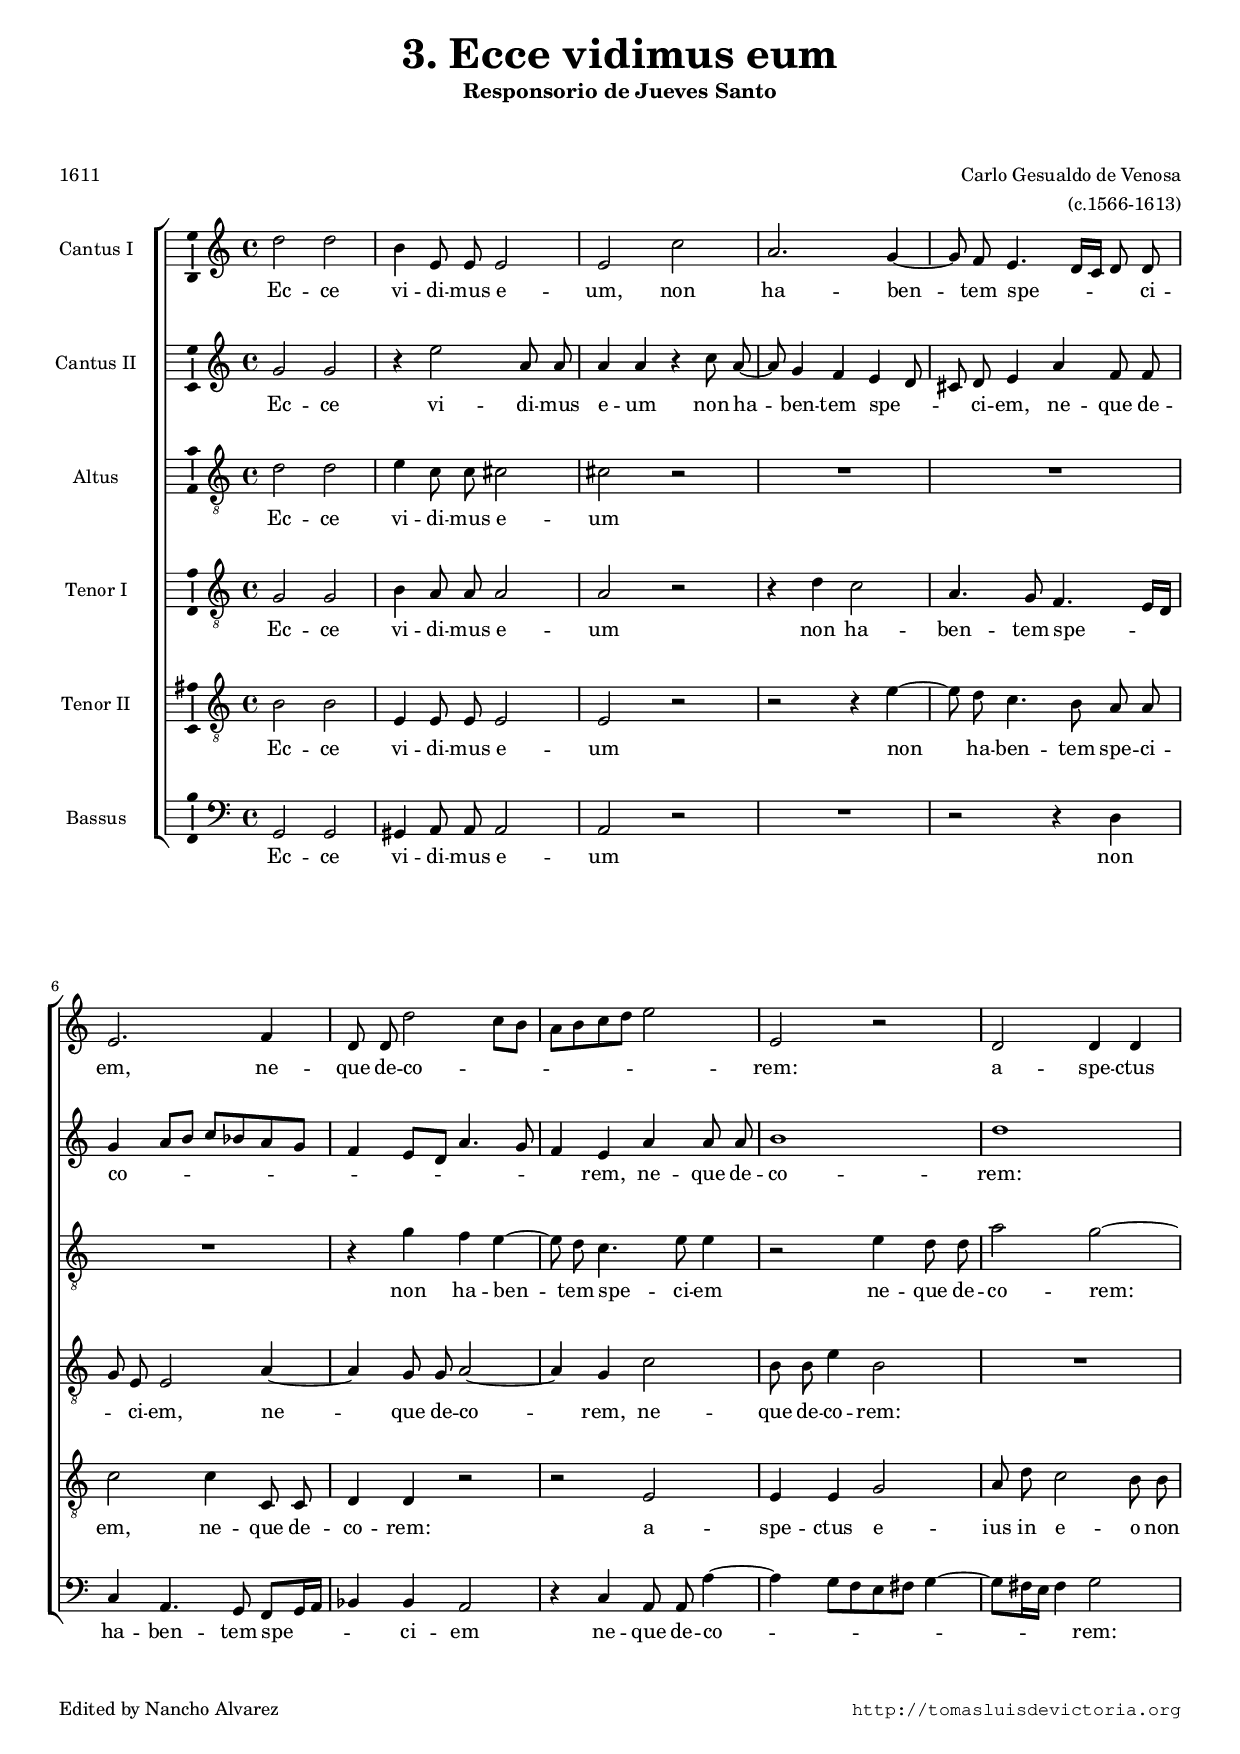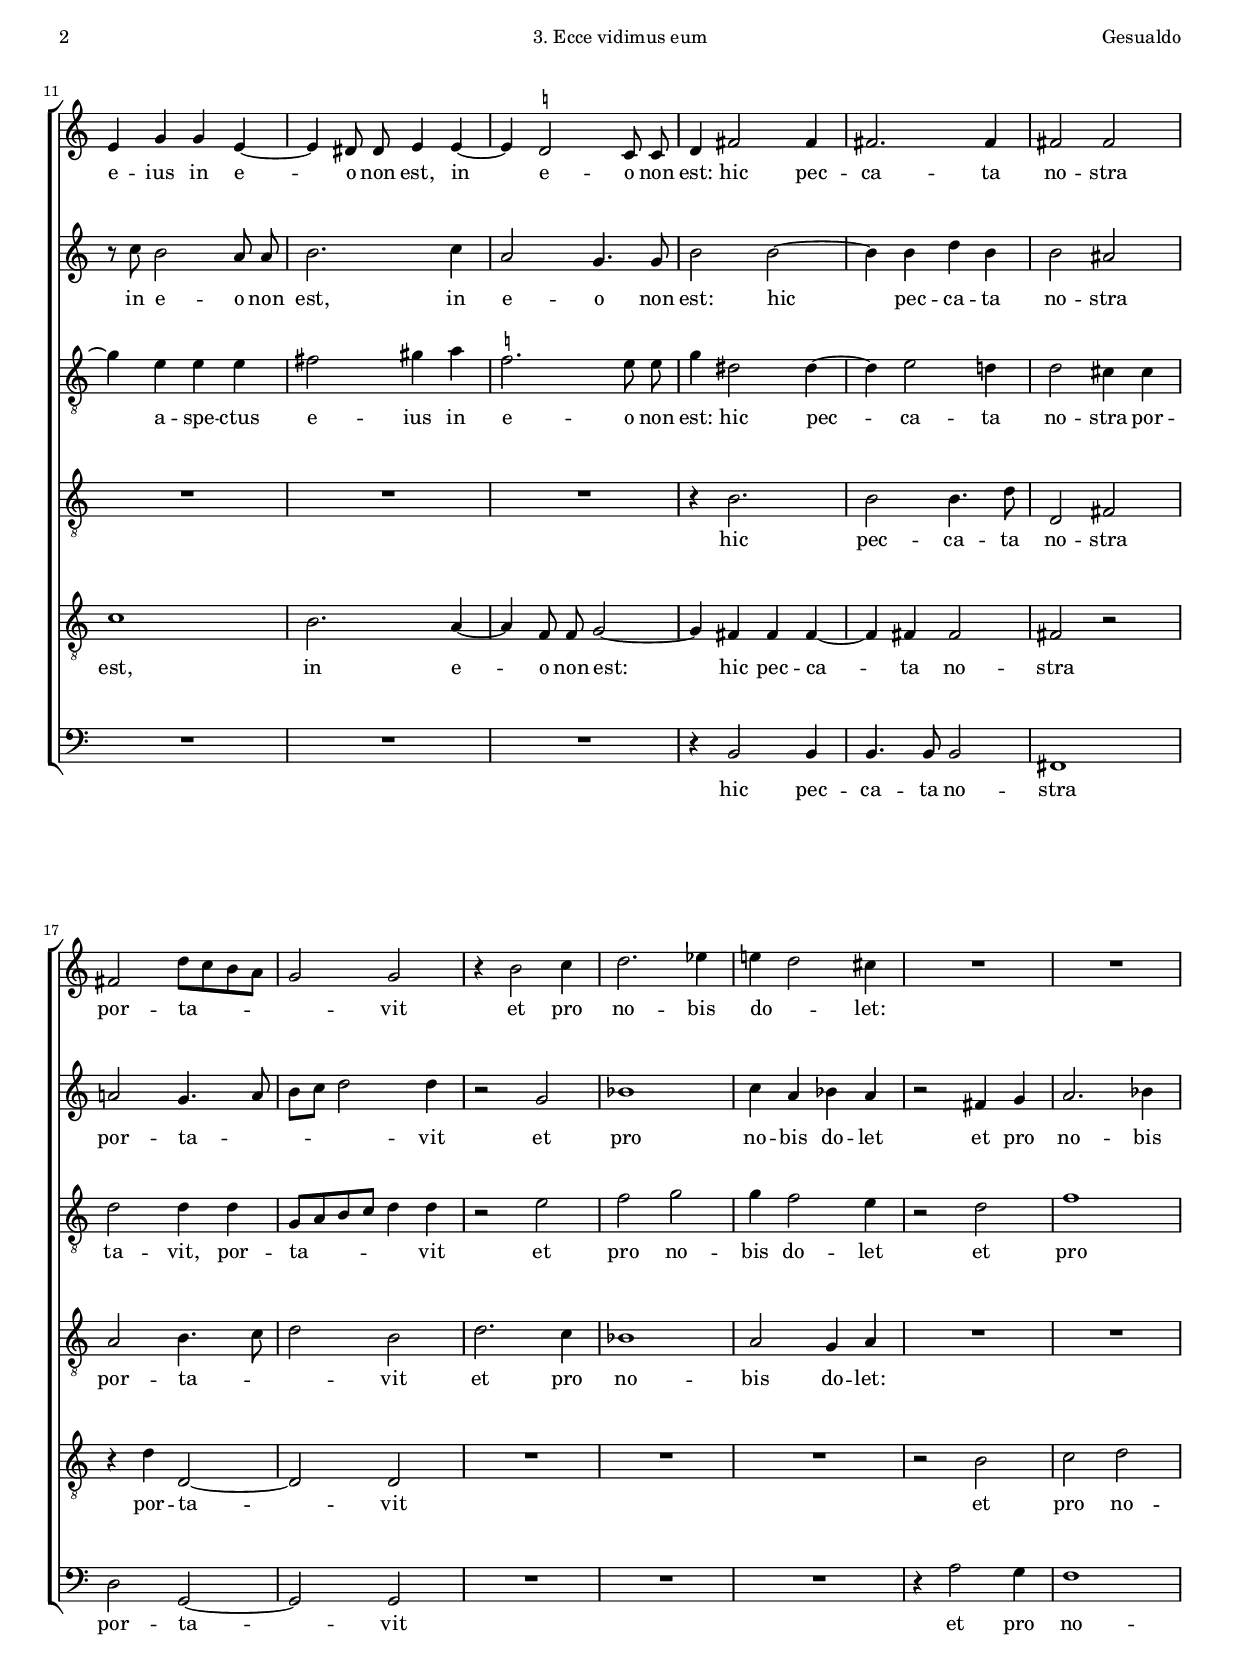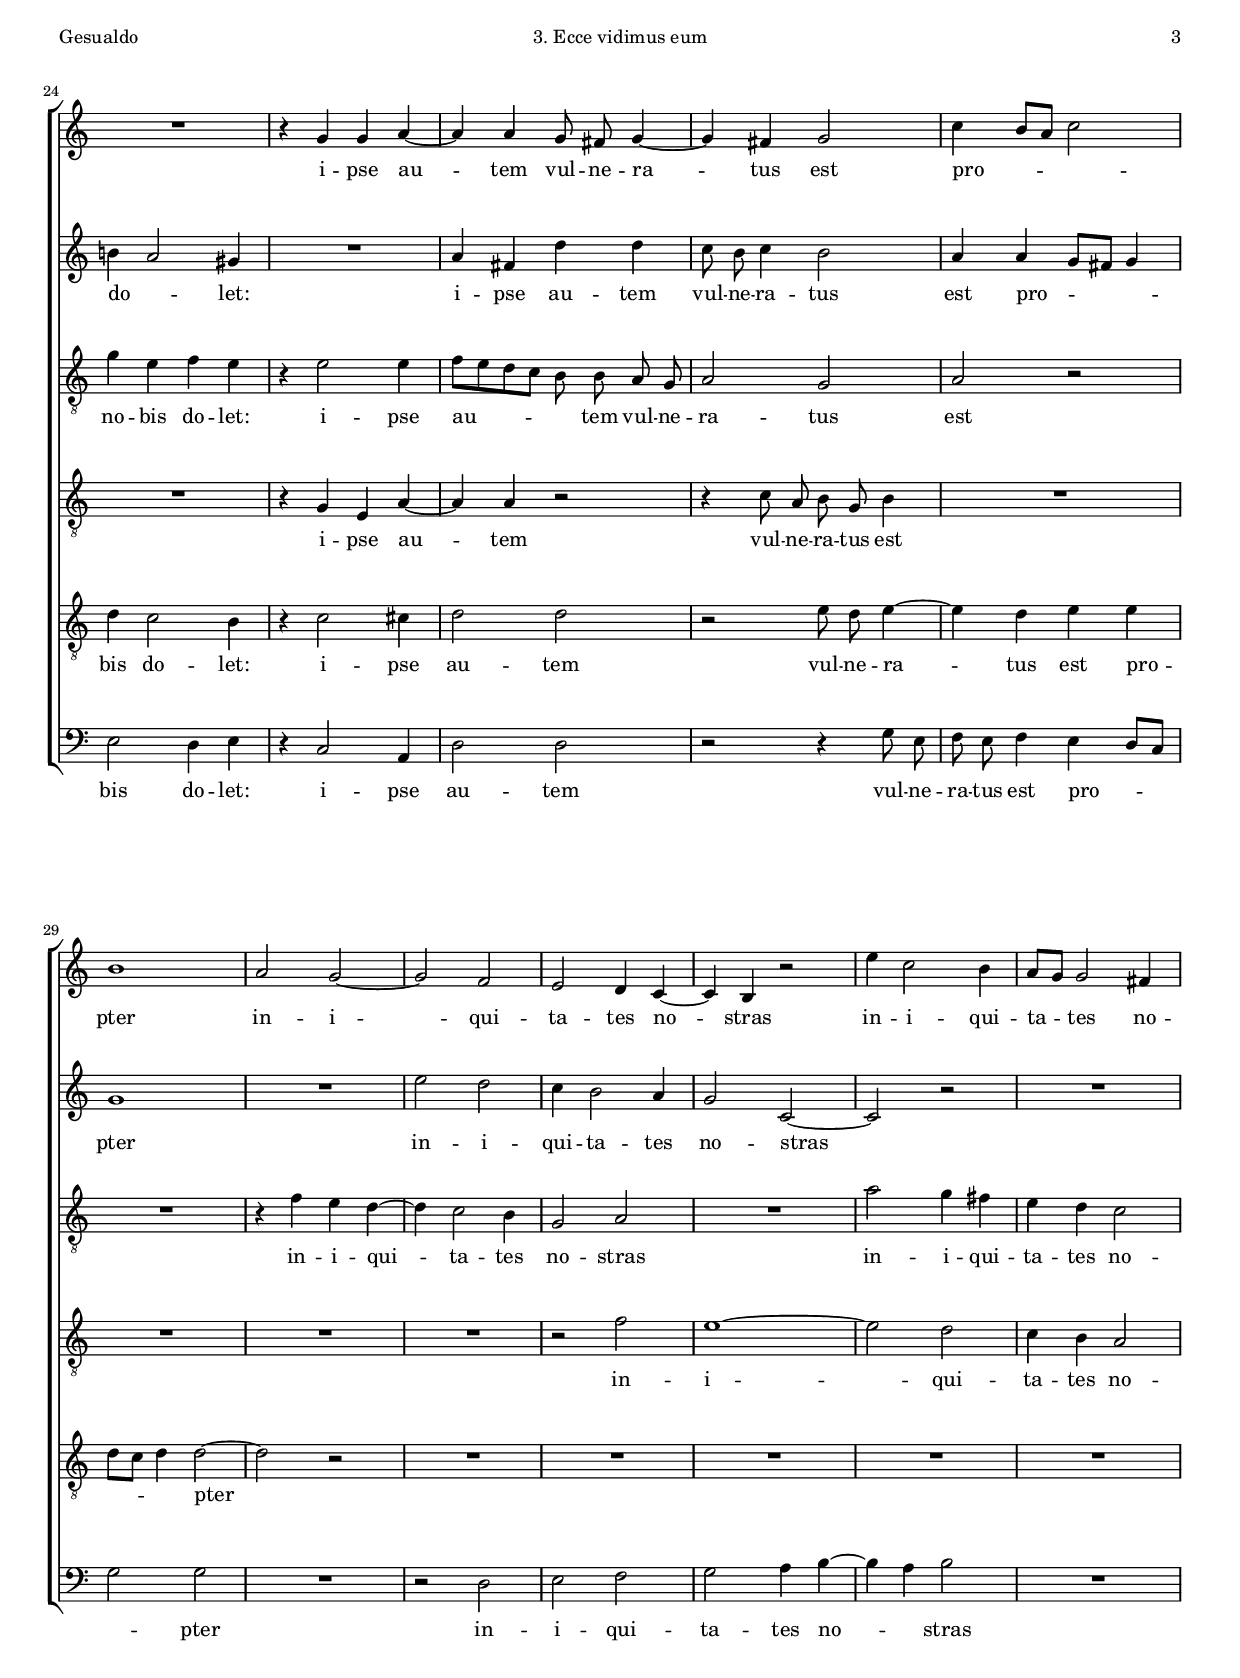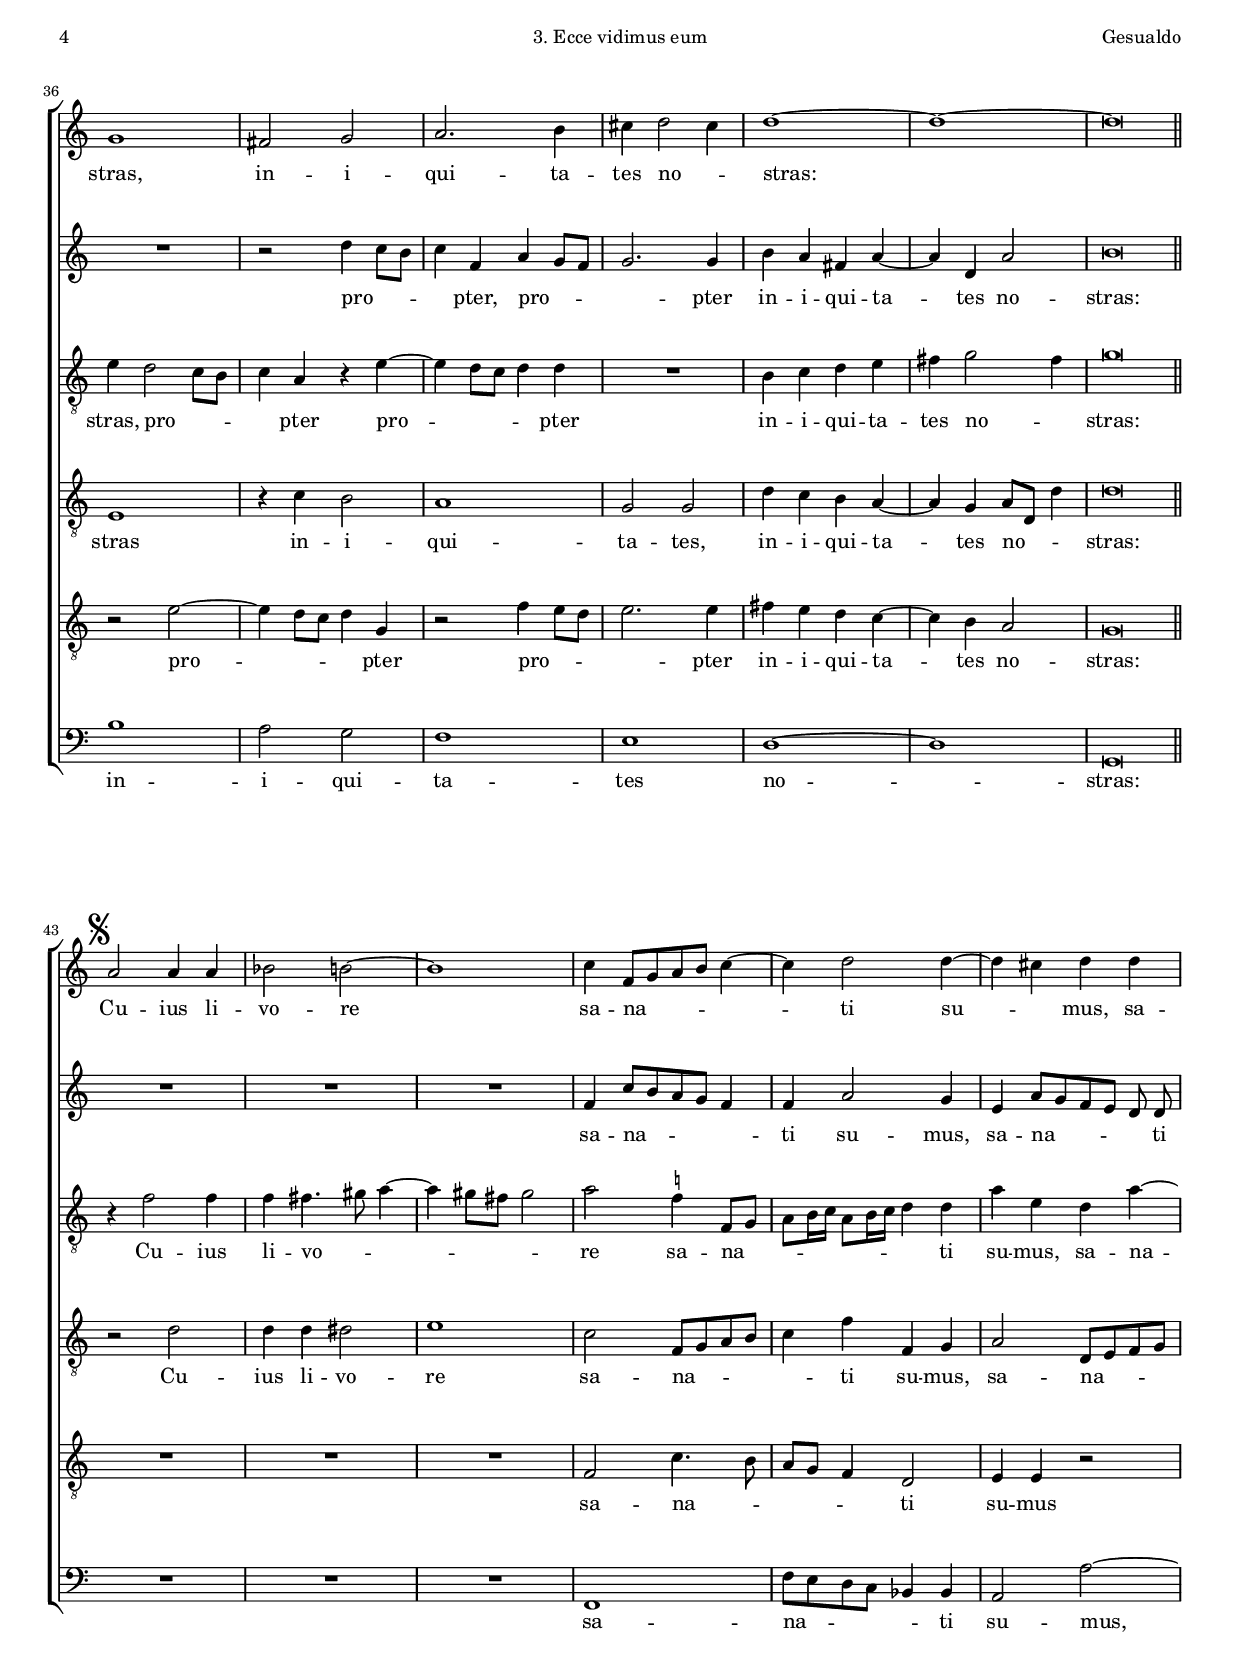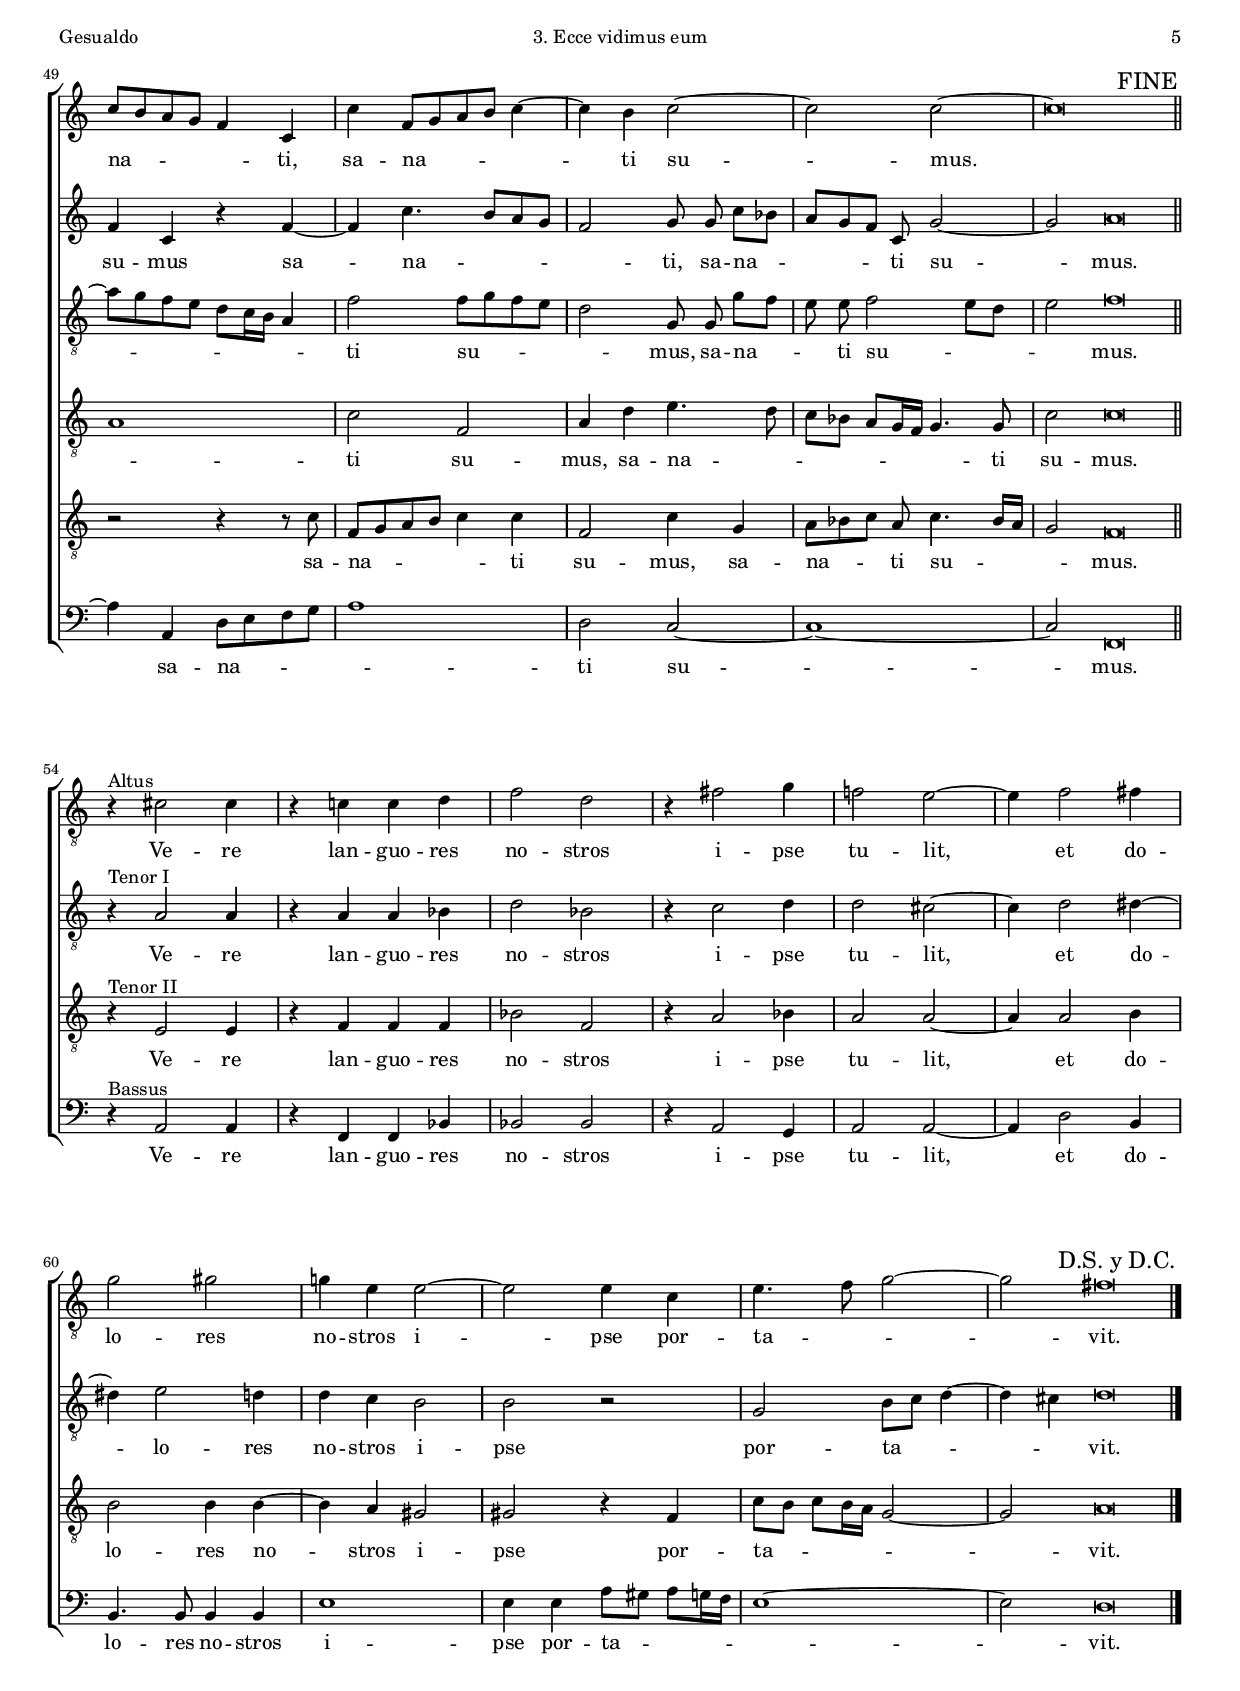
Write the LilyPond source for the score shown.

\version "2.18.0"

#(set-default-paper-size "a4")
#(set-global-staff-size 16.1)
#(ly:set-option 'point-and-click #f)
%mobile -s13.5 -i1.5

mtempo={\tempo 4 = 100}
mtempob={\tempo 4 = 50}
ss=\once \set suggestAccidentals = ##t
mt=#(define-music-function (parser location offset) (number?) ; move lyric text
      #{ \once \override LyricText.X-offset = -$offset #})


htitle="3. Ecce vidimus eum"
hcomposer="Gesualdo"

\header {
	title=\markup{\fontsize #3 "3. Ecce vidimus eum"}
	subtitle=\markup {"Responsorio de Jueves Santo"}
	subsubtitle=\markup{\null \vspace #2 }
	composer=\markup{\right-column{ "Carlo Gesualdo de Venosa"  "(c.1566-1613)"}}
        pdfauthor=\composer
	poet="1611"
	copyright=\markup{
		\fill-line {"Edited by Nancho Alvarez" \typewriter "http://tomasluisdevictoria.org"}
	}
%	tagline=""
}


global={\key c \major \time 4/4 \skip 1*42 \bar "||" \break
				\skip 1*11 \bar "||" \break
				\skip 1*11 \bar "|." }


cantus=\relative c''{
        d2 d
        b4 e,8 e e2
        e c'
        a2. g4 ~
        g8 f e4. d16[ c] d8 d
        e2. f4
        d8 d d'2 c8[ b]
        a[ b c d] e2
        e,2 r
        d2 d4 d
        e g g e ~
        e dis8 dis e4 e ~
        e \ss d!2 c8 c
        d4 fis2 fis4
        fis2. fis4
        fis2 fis
        fis2 d'8[ c b a]
        g2 g
        r4 b2 c4
        d2. ees4
        e!4 d2 cis4
        R1*3
        r4 g g a ~
        a4 a g8 fis g4 ~
        g fis g2
        c4 b8[ a] c2
        b1
        a2 g ~
        g f
        e d4 c ~
        c b r2
        e'4 c2 b4
        a8[ g] g2 fis4
        g1
        fis2 g
        a2. b4
        cis4 d2 cis4
        d1 ~
        d ~
        d\breve*1/2
        \mark \markup { \musicglyph #"scripts.segno" }
	a2 a4 a
        bes2 b ~
        b1
        c4 f,8[ g a b] c4 ~
        c d2 d4 ~
        d cis d d
        c8[ b a g] f4 c
        c' f,8[ g a b] c4 ~
        c b c2 ~
        c c ~
        c\breve*1/2
	\override Score.RehearsalMark.self-alignment-X = #right
	\override Score.RehearsalMark.break-visibility = #'#(#t #t #f)
	\mark \markup{"FINE"}
	R1*11
        \mark \markup{"D.S. y D.C."}
}

cantusdos=\relative c''{
	g2 g
	r4 e'2 a,8 a
	a4 a r c8 a ~
	a8 g4 f e d8
	cis8 d e4 a f8 f
	g4 a8[ b] c[ bes a g]
	f4 e8[ d] a'4. g8
	f4 e a a8 a
	b1
	d1
	r8 c b2 a8 a
	b2. c4
	a2 g4. g8
	b2 b ~
	b4 b d b
	b2 ais
	a!2 g4. a8
	b[ c] d2 d4
	r2 g,2
	bes1
	c4 a bes a
	r2 fis4 g
	a2. bes4
	b!4 a2 gis4
	R1
	a4 fis d'4 d
	c8 b c4 b2
	a4 a g8[ fis] g4
	g1
	R1
	e'2 d
	c4 b2 a4
	g2 c, ~
	c r
	R1*2
	r2 d'4 c8[ b]
	c4 f, a g8[ f]
	g2. g4
	b a fis a ~
	a d, a'2
	b\breve*1/2
	R1*3
	f4 c'8[ b a g] f4
	f a2 g4
	e a8[ g f e] d8 d
	f4 c r f ~
	f c'4. b8[ a g]
	f2 g8 g c8[ bes]
	a8[ g f] c g'2 ~
	g \mtempob a\breve*1/4
	\mtempo
	R1*11
}

altus=\relative c'{
	d2 d
	e4 c8 c cis2
	cis r
	R1*3
	r4 g' f e ~
	e8 d c4. e8 e4
	r2 e4 d8 d
	a'2 g ~
	g4 e e e
	fis2 gis4 a
	\ss f!2. e8 e 
	g4 dis2 dis4 ~
	dis e2 d4
	d2 cis4 cis
	d2 d4 d
	g,8[ a b c] d4 d
	r2 e
	f2 g
	g4 f2 e4
	r2 d
	f1
	g4 e f e
	r4 e2 e4
	f8[ e d c] b8 b a g
	a2 g
	a r
	R1
	r4 f' e d ~
	d c2 b4
	g2 a
	R1
	a'2 g4 fis
	e d c2
	e4 d2 c8[ b]
	c4 a r e' ~
	e d8[ c] d4 d
	R1
	b4 c d e
	fis4 g2 fis4
	g\breve*1/2
	r4 f2 f4
	f4 fis4. gis8 a4 ~
	a gis8[ fis] gis2
	a2 \ss f!4 f,8[ g]
	a[ b16 c] a8[ b16 c] d4 d
	a' e d a' ~
	a8[ g f e] d[ c16 b] a4
	f'2 f8[ g f e]
	d2 g,8 g g'[ f]
	e8 e f2 e8[ d] 
	e2 f\breve*1/4
	s4*0^\markup{"Altus"}
	r4 cis2 cis4
	r4 c!4 c d
	f2 d
	r4 fis2 g4
	f!2 e ~
	e4 f2 fis4
	g2 gis2
	g!4 e e2 ~
	e e4 c
	e4. f8 g2 ~
	g \mtempob fis\breve*1/4
}

tenor=\relative c'{
	g2 g
	b4 a8 a a2
	a2 r
	r4 d c2
	a4. g8 f4. e16[ d]
	g8 e e2 a4 ~
	a g8 g a2 ~
	a4 g c2
	b8 b e4 b2
	R1*4
	r4 b2.
	b2 b4. d8
	d,2 fis
	a b4. c8
	d2 b
	d2. c4
	bes1
	a2 g4 a
	R1*3
	r4 g e a ~
	a a r2
	r4 c8 a b g b4
	R1*4
	r2 f'2
	e1 ~
	e2 d
	c4 b a2
	e1
	r4 c'4 b2
	a1
	g2 g
	d'4 c b a ~
	a g a8[ d,] d'4
	d\breve*1/2
	r2 d
	d4 d dis2
	e1
	c2 f,8[ g a b]
	c4 f f, g
	a2 d,8[ e f g]
	a1
	c2 f,
	a4 d e4. d8
	c8[ bes] a8[ g16 f] g4. g8
	c2 c\breve*1/4
	s4*0^\markup{"Tenor I"}
	r4 a2 a4
	r4 a a bes
	d2 bes
	r4 c2 d4
	d2 cis ~
	cis4 d2 dis4 ~
	dis e2 d4
	d c b2
	b r
	g2 b8[ c] d4 ~
	d cis d\breve*1/4
}

tenordos=\relative c'{
	b2 b
	e,4 e8 e e2
	e2 r
	r r4 e' ~
	e8 d c4. b8 a a
	c2 c4 c,8 c
	d4 d r2
	r e
	e4 e g2
	a8 d c2 b8 b
	c1
	b2. a4 ~
	a f8 f g2 ~
	g4 fis fis fis ~
	fis fis fis2
	fis2 r
	r4 d'4 d,2 ~
	d d
	R1
	R1*2
	r2 b'
	c d
	d4 c2 b4
	r4 c2 cis4
	d2 d
	r2 e8 d e4 ~
	e d e e
	d8[ c] d4 d2 ~
	d r
	R1*5
	r2 e ~
	e4 d8[ c] d4 g,
	r2 f'4 e8[ d]
	e2. e4
	fis4 e d c ~
	c b a2
	g\breve*1/2
	R1*3
	f2 c'4. b8
	a8[ g] f4 d2
	e4 e r2
	r2 r4 r8 c'
	f,8[ g a b] c4 c
	f,2 c'4 g
	a8[ bes c] a c4. bes16[ a]
	g2 f\breve*1/4
	s4*0^\markup{"Tenor II"}
	r4 e2 e4
	r4 f f f
	bes2 f
	r4 a2 bes4
	a2 a ~
	a4 a2 b4
	b2 b4 b ~
	b a gis2
	gis r4 f
	c'8[ b] c[ b16 a] g2 ~
	g a\breve*1/4
}

bassus=\relative c{
	g2 g
	gis4 a8 a a2
	a r
	R1
	r2 r4 d
	c a4. g8 f8[ g16 a]
	bes4 bes a2
	r4 c a8 a a'4 ~
	a g8[ f e fis] g4 ~
	g8[ fis16 e] fis4 g2
	R1*3
	r4 b,2 b4
	b4. b8 b2
	fis1
	d'2 g, ~
	g g
	R1*3
	r4 a'2 g4
	f1
	e2 d4 e
	r4 c2 a4
	d2 d
	r2 r4 g8 e
	f e f4 e d8[ c]
	g'2 g
	R1
	r2 d
	e f
	g a4 b ~
	b a b2
	R1
	b1
	a2 g
	f1
	e
	d ~
	d
	g,\breve*1/2
	R1*3
	f1
	f'8[ e d c] bes4 bes
	a2 a' ~
	a4 a, d8[ e f g]
	a1
	d,2 c ~
	c1 ~
	c2 f,\breve*1/4
	s4*0^\markup{"Bassus"}
	r4 a2 a4
	r4 f f bes
	bes2 bes
	r4 a2 g4
	a2 a ~
	a4 d2 b4
	b4. b8 b4 b
	e1
	e4 e a8[ gis] a[ g16 f]
	e1 ~
	e2 d\breve*1/4
}


textocantus=\lyricmode{
Ec -- ce vi -- di -- mus e -- um,
non ha -- ben -- tem spe -- _ _ ci -- em,
ne -- que de -- co -- _ _ _ rem:
a -- spe -- ctus e -- ius
in e -- o non est,
in e -- o non est:
hic pec -- ca -- ta no -- stra
por -- ta -- _ vit
et pro no -- bis do -- _ let:
i -- pse au -- tem vul -- ne -- ra -- tus est
pro -- _ _ pter
in -- i -- qui -- ta -- tes no -- stras
in -- i -- qui -- ta -- tes no -- stras,
in -- i -- qui -- ta -- tes no -- _ stras:
Cu -- ius li -- vo -- re
sa -- na -- _ ti su -- _ mus,
sa -- na -- _ ti,
sa -- na -- _ ti su -- mus.
}

textocantusdos=\lyricmode{
Ec -- ce vi -- di -- mus e -- um
non ha -- ben -- tem spe -- _ _ ci -- em,
ne -- que de -- co -- _ _ _ _ _ _ _ rem,
ne -- que de -- co -- rem:
in e -- o non est,
in e -- o non est:
hic pec -- ca -- ta no -- stra
por -- ta -- _ _ _ vit
et pro no -- bis do -- let
et pro no -- bis do -- _ let:
i -- pse au -- tem vul -- ne -- ra -- tus est
pro -- _ _ pter
in -- i -- qui -- ta -- tes no -- stras
pro -- _ _ pter, pro -- _ _ pter
in -- i -- qui -- ta -- tes no -- stras:
sa -- na -- _ ti su -- mus,
sa -- na -- _ ti su -- mus
sa -- na -- _ _ ti,
sa -- na -- _ ti su -- mus.
}

textoaltus=\lyricmode{
Ec -- ce vi -- di -- mus e -- um
non ha -- ben -- \mt #2 tem \mt #0 spe -- ci -- em
ne -- que de -- co -- rem:
a -- spe -- ctus e -- ius in e -- o non est:
hic pec -- ca -- ta no -- stra por -- ta -- vit,
por -- ta -- _ vit
et pro no -- bis do -- let
et pro no -- bis do -- let:
i -- pse au -- _ tem vul -- ne -- ra -- tus est
in -- i -- qui -- ta -- tes no -- stras
in -- i -- qui -- ta -- tes no -- stras,
pro -- _ _ pter
pro -- _ _ pter
in -- i -- qui -- ta -- tes no -- _ stras:
Cu -- ius li -- vo -- _ _ _ _ re
sa -- na -- _ _ _ ti su -- mus,
sa -- na -- _ _ ti su -- _ mus,
sa -- na -- _ ti su -- _ _ mus.
Ve -- re lan -- guo -- res no -- stros
i -- pse tu -- lit,
et do -- lo -- res no -- stros
i -- pse por -- ta -- _ _ vit.
}

textotenor=\lyricmode{
Ec -- ce vi -- di -- mus e -- um
non ha -- ben -- tem spe -- _ _ ci -- em,
ne -- que de -- co -- rem,
ne -- que de -- co -- rem:
hic pec -- ca -- ta no -- stra
por -- ta -- _ _ vit
et pro no -- bis do -- let:
i -- pse au -- tem
vul -- ne -- ra -- tus est
in -- i -- qui -- ta -- tes no -- stras
in -- i -- qui -- ta -- tes,
in -- i -- qui -- ta -- tes no -- _ stras:
Cu -- ius li -- vo -- re
sa -- na -- _ ti su -- mus,
sa -- na -- _ ti su -- mus,
sa -- na -- _ _ _ _ ti su -- mus.
Ve -- re lan -- guo -- res no -- stros
i -- pse tu -- lit,
et do -- lo -- res no -- stros i -- pse
por -- ta -- _ _ vit.
}

textotenordos=\lyricmode{
Ec -- ce vi -- di -- mus e -- um
non ha -- ben -- tem spe -- ci -- em,
ne -- que de -- co -- rem:
a -- spe -- ctus e -- ius in e -- o non est,
in e -- o non est:
hic pec -- ca -- ta no -- stra
por -- ta -- vit
et pro no -- bis do -- let:
i -- pse au -- tem
vul -- ne -- ra -- tus est pro -- _ _ pter
pro -- _ _ pter
pro -- _ _ pter in -- i -- qui -- ta -- tes no -- stras:
sa -- na -- _ _ _ ti su -- mus
sa -- na -- _ ti su -- mus,
sa -- na -- ti su -- _ _ mus.
Ve -- re lan -- guo -- res no -- stros
i -- pse tu -- lit,
et do -- lo -- res no -- stros i -- pse
por -- ta -- _ _ vit.
}

textobassus=\lyricmode{
Ec -- ce vi -- di -- mus e -- um
non ha -- ben -- tem spe -- _ ci -- em
ne -- que de -- co -- _ _ _ rem:
hic pec -- ca -- ta no -- stra
por -- ta -- vit
et pro no -- bis do -- let:
i -- pse au -- tem
vul -- ne -- ra -- tus est pro -- _ _ pter
in -- i -- qui -- ta -- tes no -- _ stras
in -- i -- qui -- ta -- tes no -- stras:
sa -- na -- _ ti su -- mus,
sa -- na -- _ ti su -- mus.
Ve -- re lan -- guo -- res no -- stros
i -- pse tu -- lit,
et do -- lo -- res no -- stros
i -- pse por -- ta -- _ _ vit.
}



\score {
\new ChoirStaff<<

	\new Staff <<\global
	\new Voice="v1" {
		\set Staff.instrumentName="Cantus I " 
		\clef "treble"
		\cantus }
	\new Lyrics \lyricsto "v1" {\textocantus }
	>>

	\new Staff <<\global
	\new Voice="v5" {
		\set Staff.instrumentName="Cantus II " 
		\clef "treble"
		\cantusdos }
	\new Lyrics \lyricsto "v5" {\textocantusdos }
	>>

	
	\new Staff << \global
	\new Voice="v2" {
		\set Staff.instrumentName="Altus "
		\clef "G_8" 
		\altus}
	\new Lyrics \lyricsto "v2" {\textoaltus }
	>>

	
	\new Staff <<\global
	\new Voice="v3" {
		\set Staff.instrumentName="Tenor I "
		\clef "G_8"
		\tenor }
	\new Lyrics \lyricsto "v3" {\textotenor }
	>>
	
	
	\new Staff <<\global
	\new Voice="v6" {
		\set Staff.instrumentName="Tenor II "
		\clef "G_8"
		\tenordos }
	\new Lyrics \lyricsto "v6" {\textotenordos }
	>>
	

	\new Staff <<\global
	\new Voice="v4" {
		\set Staff.instrumentName="Bassus "
		\clef "bass" 
		\bassus }
	\new Lyrics \lyricsto "v4" {\textobassus}
	>>
	
>>

\layout{ 
	\context {\Lyrics 
		\override VerticalAxisGroup.staff-affinity = #UP
		\override VerticalAxisGroup.nonstaff-relatedstaff-spacing =
			#'((basic-distance . 0) (minimum-distance . 0) (padding . 1))
		\override LyricText.font-size = #1.2
		\override LyricHyphen.minimum-distance = #0.5
	}
	\context {\Score 
		tempoHideNote = ##t
		\override BarNumber.padding = #2 
	}
	\context {\Voice 
		%melismaBusyProperties = #'()
		autoBeaming = ##f
	}
	\context {\Staff 
                \RemoveEmptyStaves
                %\override VerticalAxisGroup.remove-first = ##t
		\override VerticalAxisGroup.staff-staff-spacing =
			#'((basic-distance . 11) (minimum-distance . 0) (padding . 1))
		\consists Ambitus_engraver 
		\override LigatureBracket.padding = #1
	}
}

%\midi { \mtempo }

}


\paper{
	evenHeaderMarkup=\markup  \fill-line { \fromproperty #'page:page-number-string \htitle \hcomposer }
	oddHeaderMarkup= \markup  \fill-line { \on-the-fly #not-first-page \hcomposer \on-the-fly #not-first-page \htitle \on-the-fly #not-first-page \fromproperty #'page:page-number-string }
	%system-count=20
	%page-count = 4
	%systems-per-page = 3
	ragged-last-bottom = ##f
	indent=1.8\cm
	system-system-spacing =
	#'((basic-distance . 20) (minimum-distance . 0) (padding . 5))
	top-system-spacing = % header
	#'((basic-distance . 9) (minimum-distance . 0) (padding . 0))
	last-bottom-spacing = % footer
	#'((basic-distance . 12) (minimum-distance . 0) (padding . 0))
	%markup-system-spacing.padding = #1.5
}
